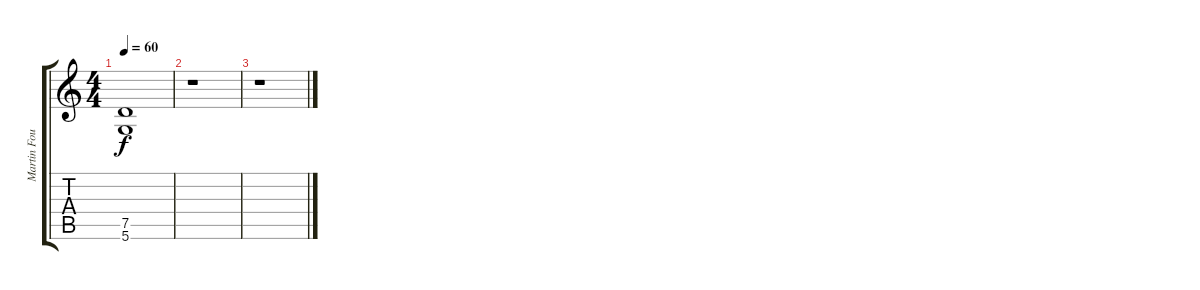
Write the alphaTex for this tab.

\track ("Martin Foul" "Martin Fou") {instrument distortionguitar}
\staff {score tabs}
\tuning (D4 A3 F3 C3 G2 D2) {hide}
\ts (4 4)
\tempo 60
\clef g2
\ks c
(7.5{t} 5.6{t}).1{dy f} |
r.1{volume 16 balance 12} |
r.1
